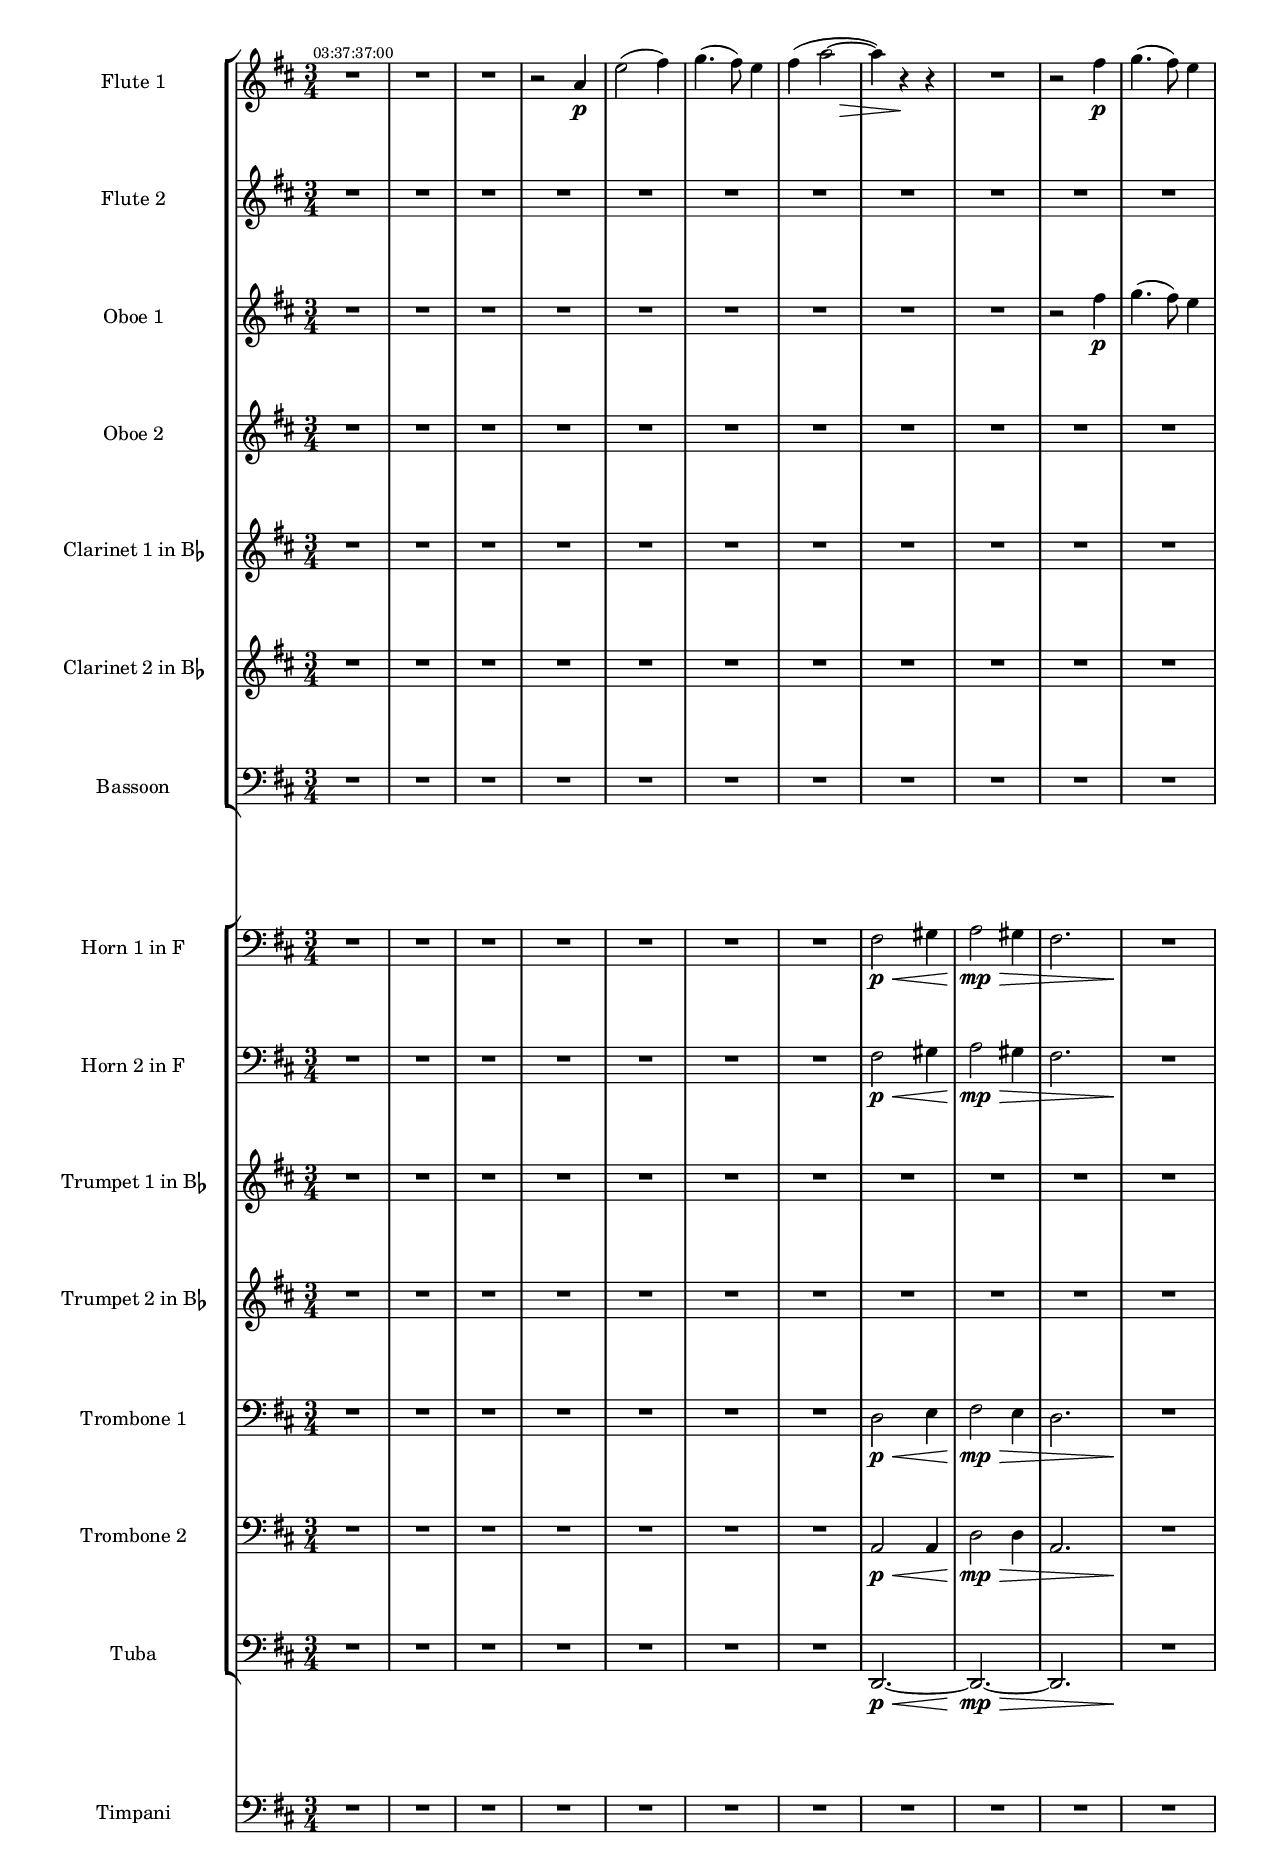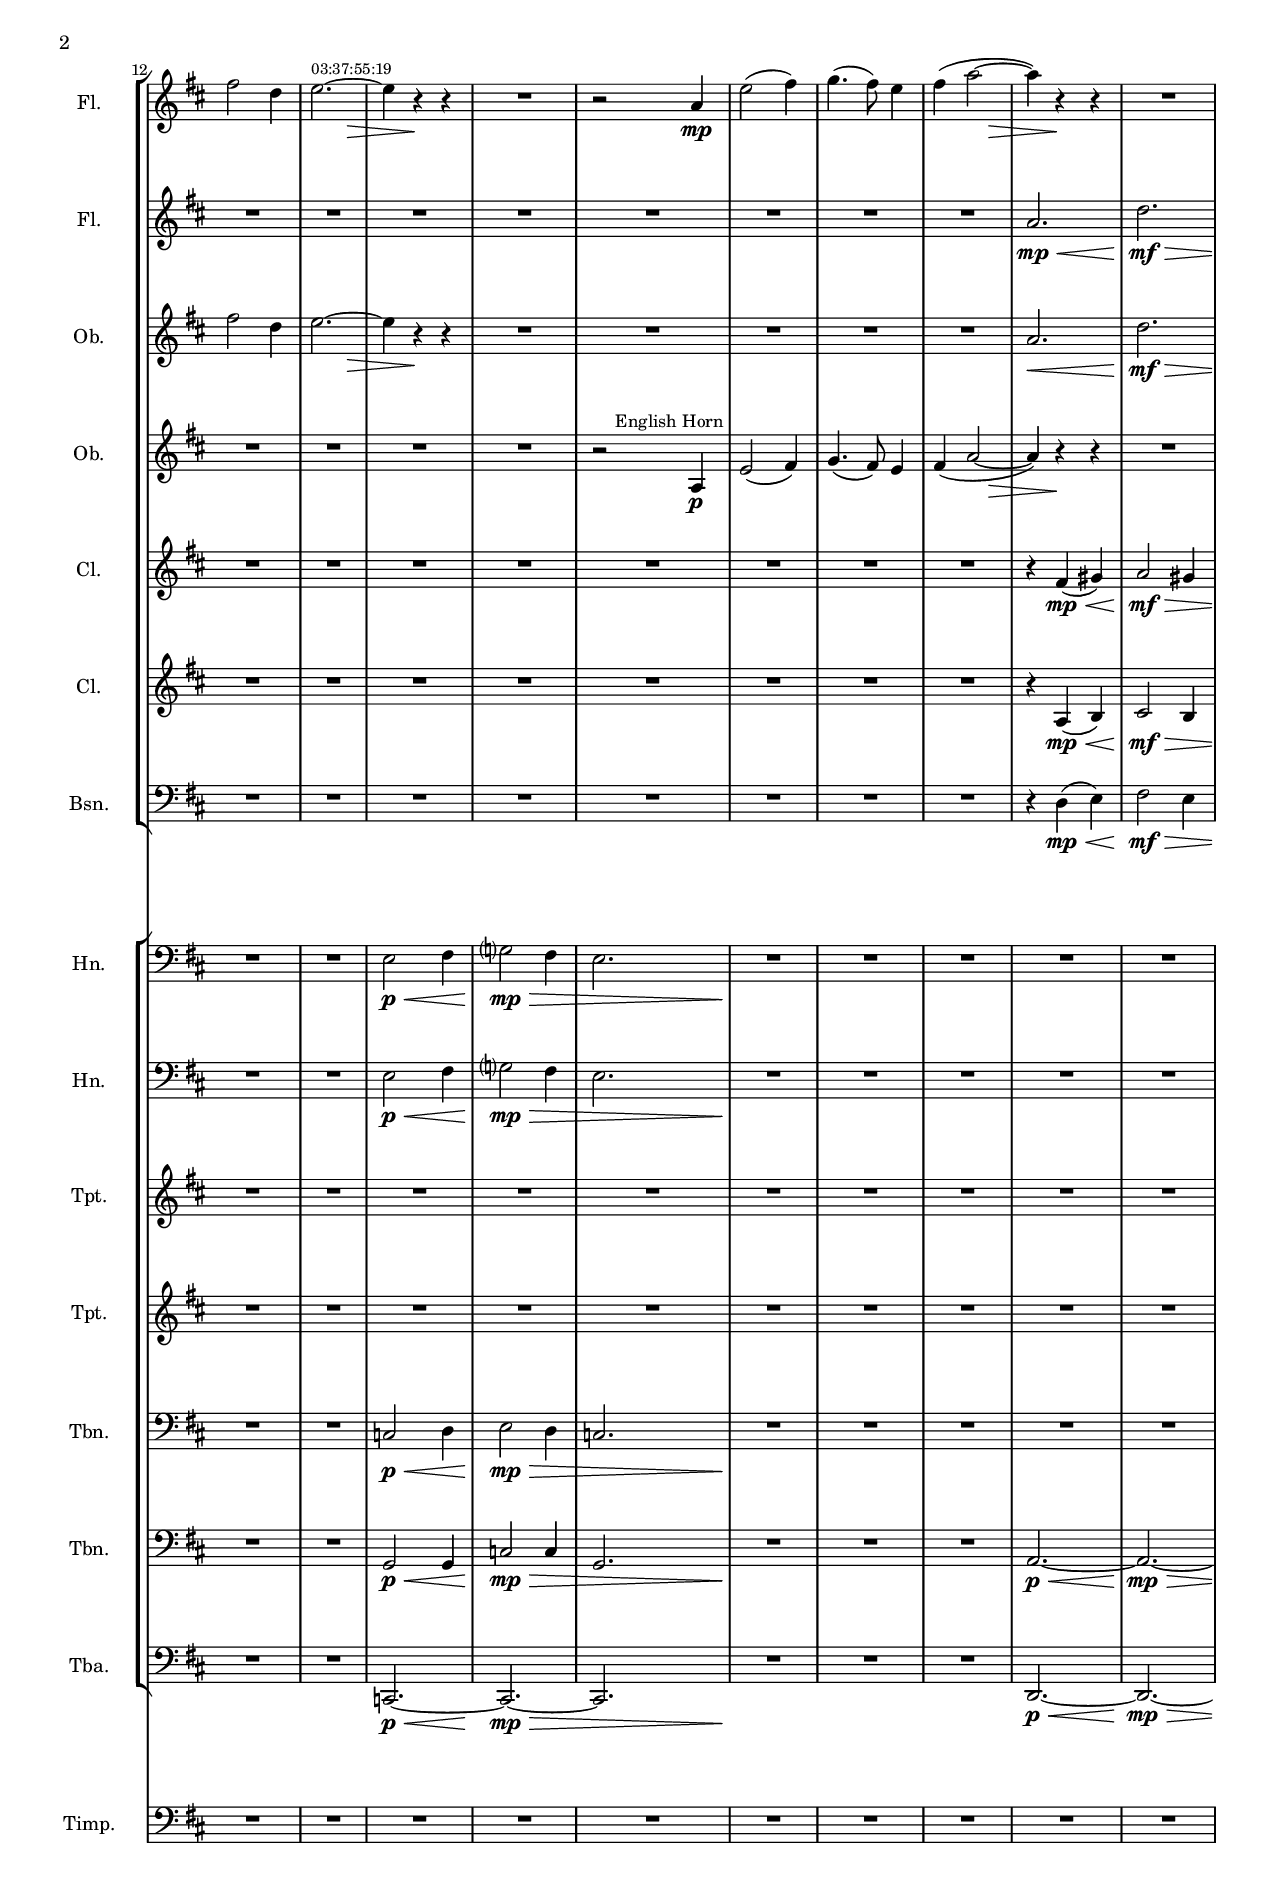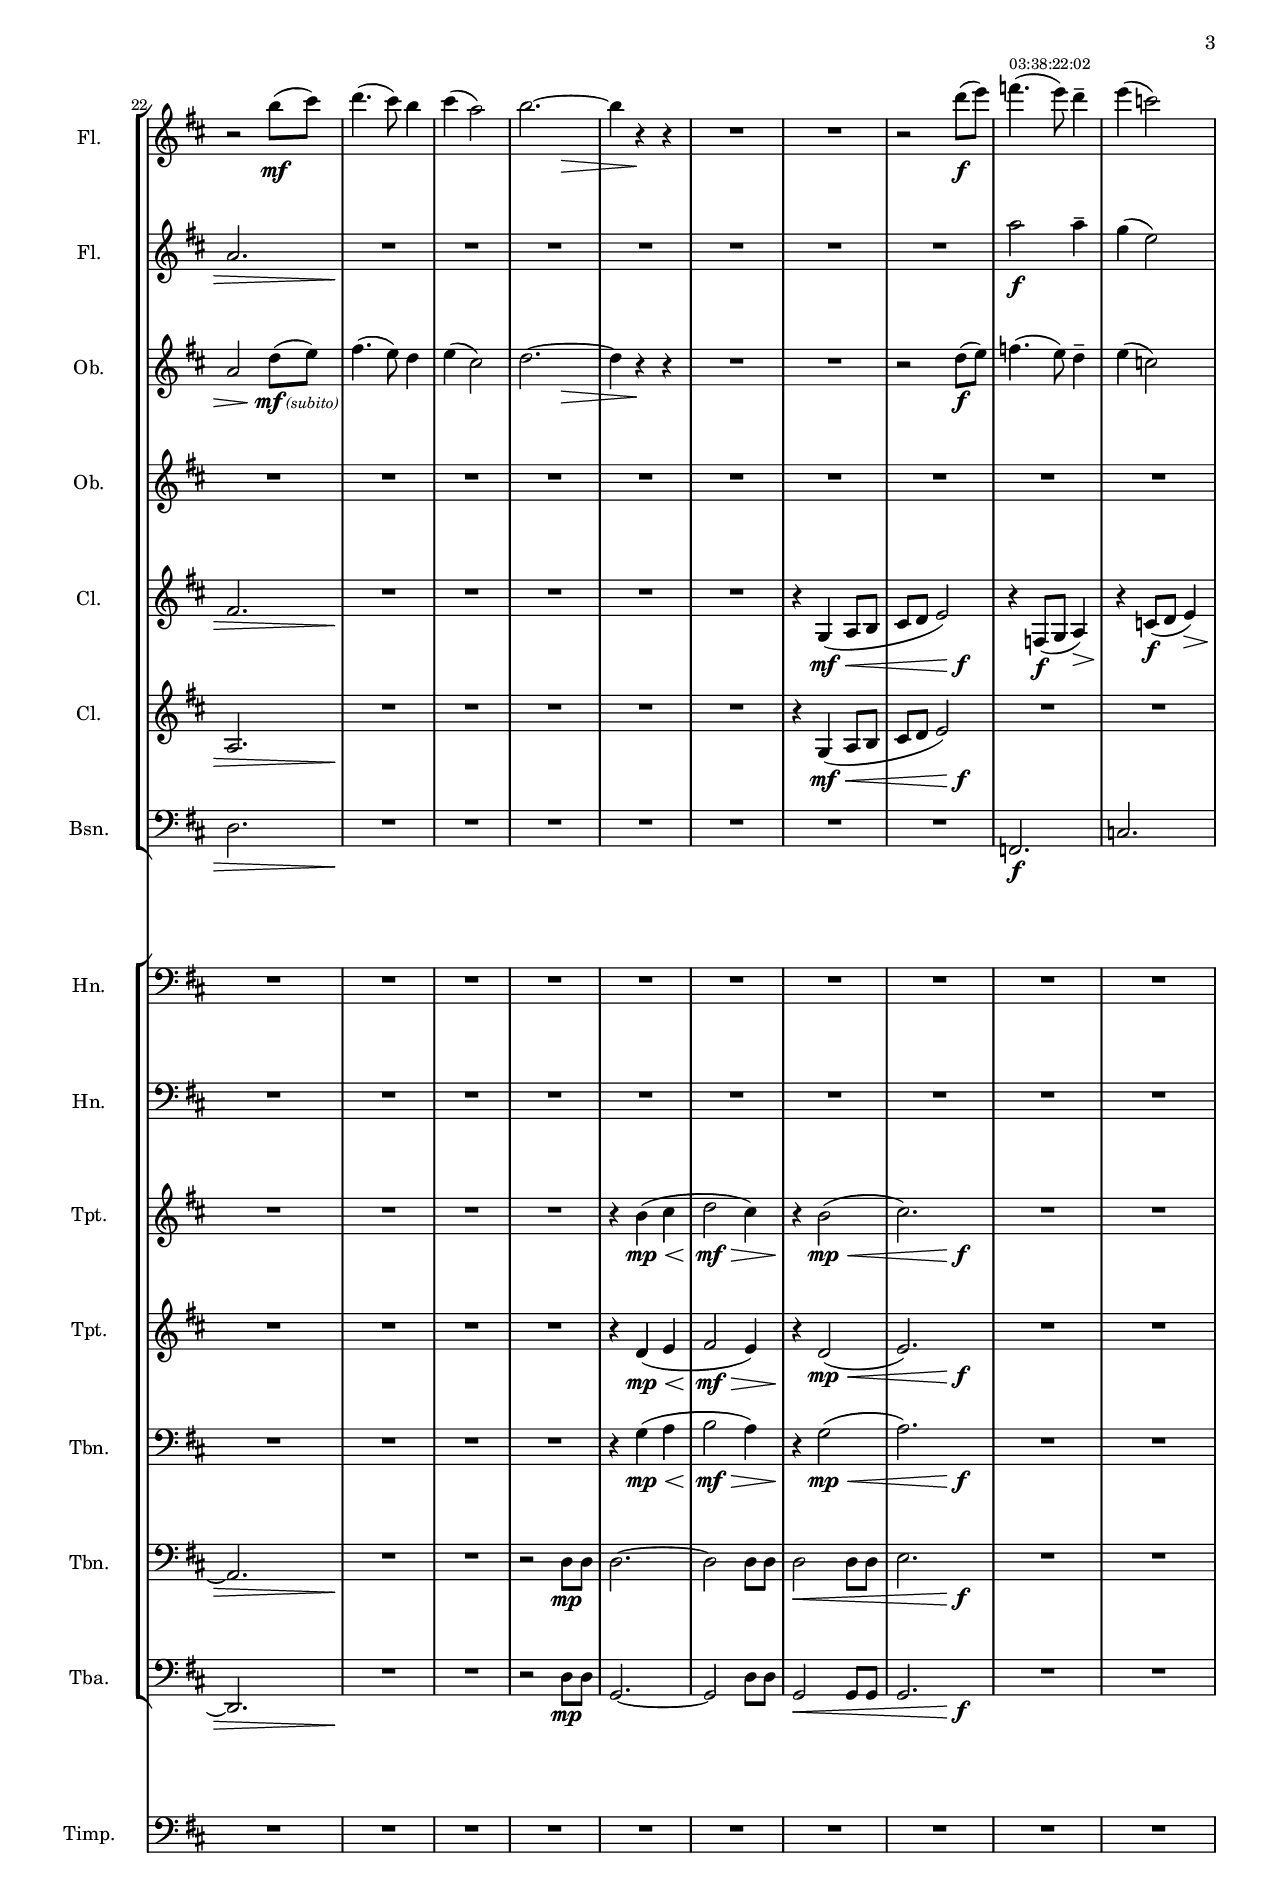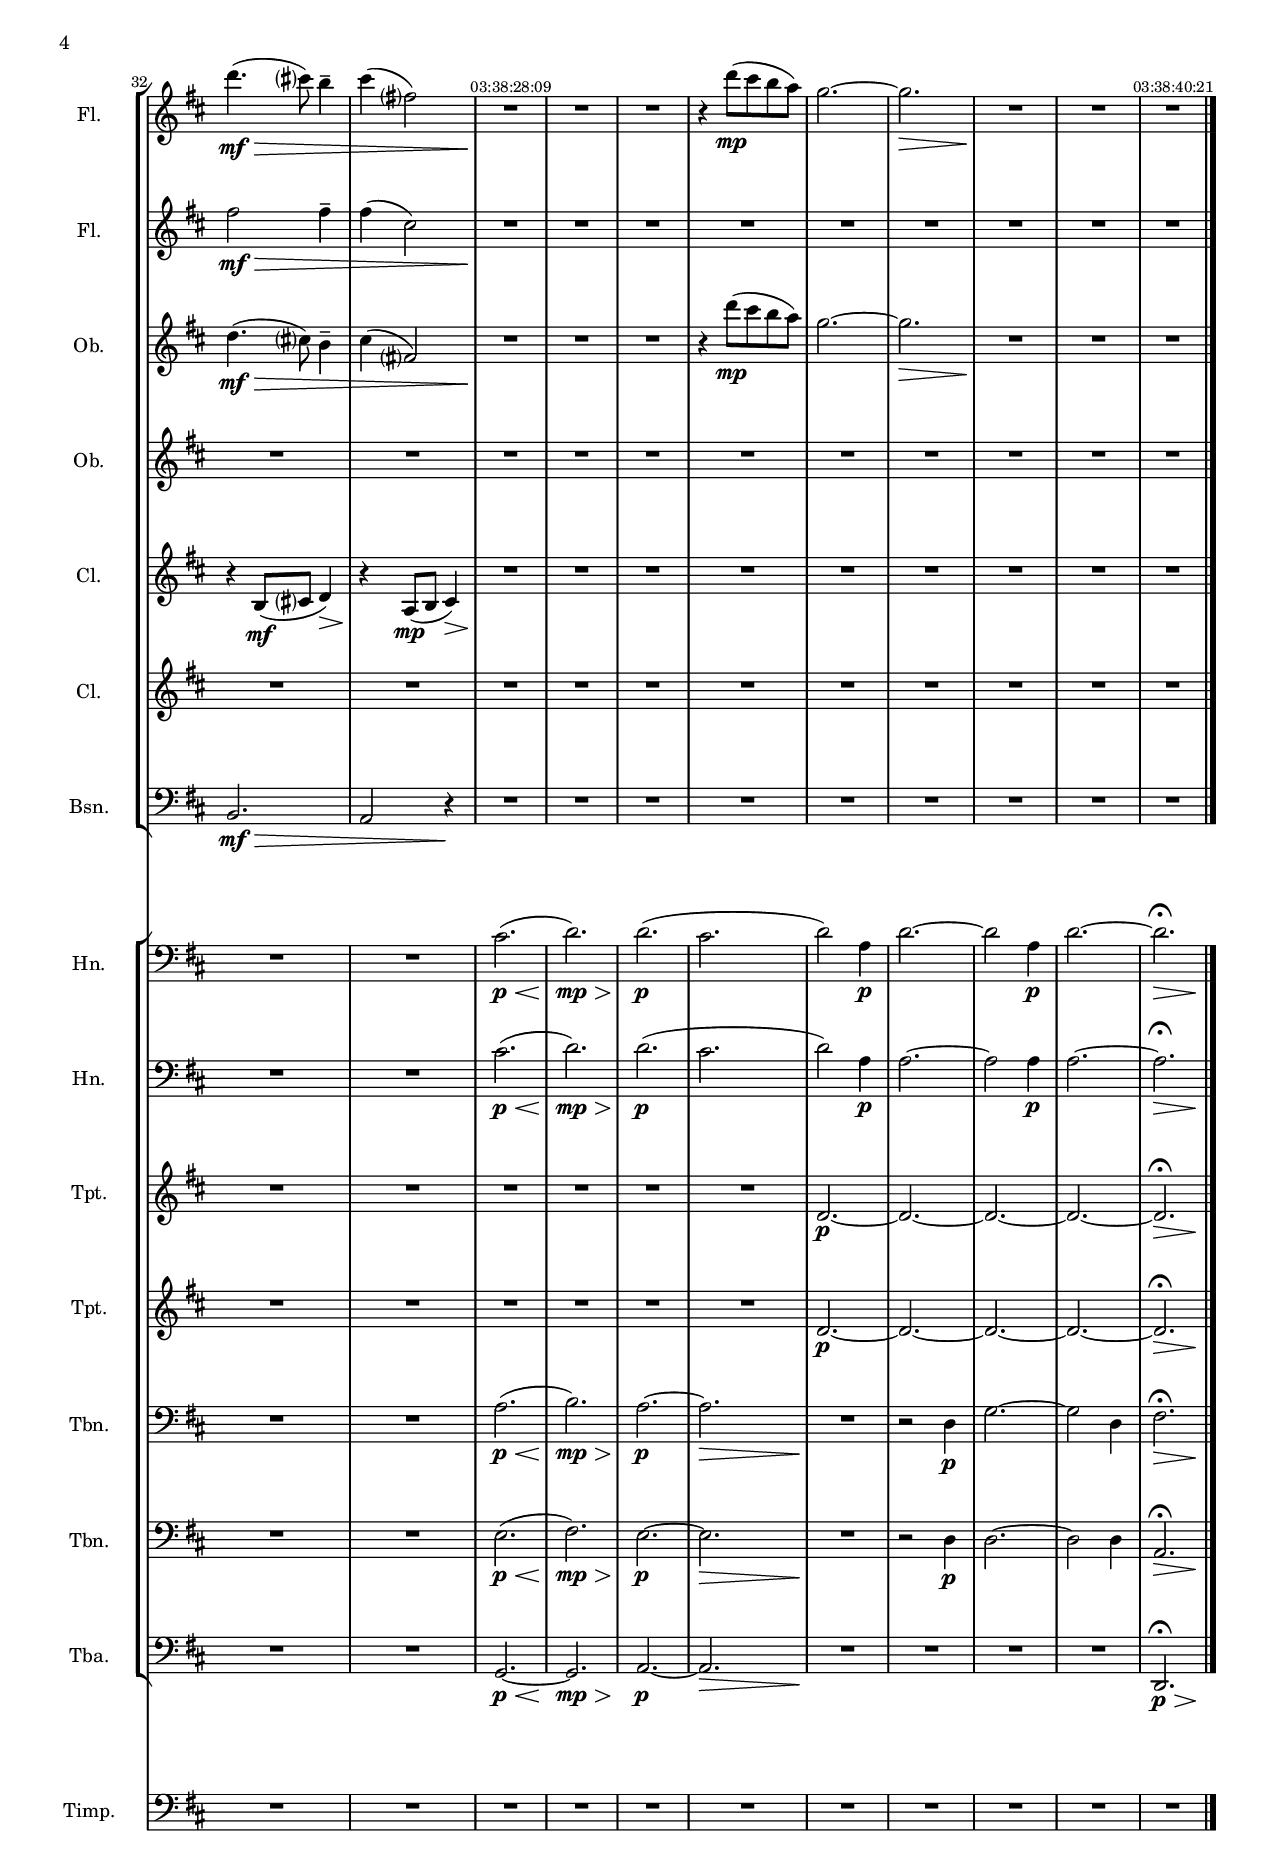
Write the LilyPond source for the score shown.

\version "2.16.0"
\include "english.ly"

#(set-global-staff-size 17)
\paper {
	#(set-paper-size "legal")
	indent = 3.0\cm  % space for instrumentName
	short-indent = 1.5\cm  % space for shortInstrumentName
}

\version "2.24.0"
\include "english.ly"

fluteOneNotes = \relative c'' {

	\time 3/4
	\key d \major
	\set tieWaitForNote = ##t
	\override Score.RehearsalMark.self-alignment-X = #LEFT

	\tag #'part { R2.*3 }
	\tag #'score { 
		R2.*3^\markup { \left-align \tiny "03:37:37:00" }
	}
	
	r2 a4\p |
	e'2( fs4) |
	g4.( fs8) e4 |
	fs( 
		<< a2~ {s4 s\> } >> |
	a4) r\! r | 
	
	\tag #'part { \break }
	
	R2.
	
	r2 fs4\p |
	g4.( fs8) e4 |
	fs2 d4 |
	\tag #'part { << e2.~ {s2 s4\> } >> | }
	\tag #'score {
		<< {e2.~^\markup { \left-align \tiny "03:37:55:19" }} {s2 s4\> } >> |		
	} 
	e4 r\! r |
	
	R2. 
	
	\tag #'part { \break }
	
	r2 a,4\mp |
	e'2( fs4) |
	g4.( fs8) e4 |
	fs(
		<< a2~ {s4 s\> } >> |
	a4) r\! r |
	
	R2.
	
	\tag #'part { \break }
	
	r2 b8\mf( cs) |
	d4.( cs8) b4 |
	cs( a2) |
	<< b2.~ {s2 s4\> } >> |
	b4 r\! r |
	
	R2.*2
	
	\tag #'part { \break }
	
	r2 d8\f( e) |
	\tag #'part { f4.( e8) d4-- | }
	\tag #'score {
		f4.(^\markup { \left-align \tiny "03:38:22:02" } e8) d4-- |		
	}
	e( c2) |
	d4.\mf\>( cs?8) b4-- | 
	cs( fs,?2) |
	
	\tag #'part { \break }
	
	\tag #'part { R2.*3\! }
	\tag #'score { R2.*3\!^\markup { \left-align \tiny "03:38:28:09" }}
	
	r4 d'8\mp( cs b a) |
	g2.~ |
	g2.\> |
	
	\tag #'part { R2.*3\! }
	\tag #'score { 
		R2.*2\! 
		R2.^\markup { \left-align \tiny "03:38:40:21" }
	}
	\bar "|."
		
}

\version "2.15.43"
\include "english.ly"

fluteTwoNotes = \relative c'' {

	\time 3/4
	\key d \major
	\set tieWaitForNote = ##t
	
	R2.*19
	
	a2.\mp\< |
	d2.\mf\!\> |
	a2. |
	
	R2.*7\!
	
	\tag #'part { \break }
	
	a'2\f a4-- |
	g(e2) |
	fs2\mf\> fs4--
	fs(cs2)
	
	R2.*9\!
	
	\bar "|."
		
}

\version "2.24.0"
\include "english.ly"

 #(ly:set-option 'relative-includes #t)
\version "2.24.0"
\include "english.ly"

% calculate x-alignment based on attribute text + dynamic text
% this has to be a markup-command to get stencil-extent based on (interpret-markup layout props ...)
#(define-markup-command (center-dyn layout props atr-text dyn)(markup? string?)
  "x-align on center of dynamic"
  (let* (
          (text (string-append " " atr-text))
          (atr-stencil (interpret-markup layout props (markup #:normal-text #:tiny #:italic text)))
          (dyn-stencil (interpret-markup layout props (markup #:dynamic dyn)))
          (atr-x-ext (ly:stencil-extent atr-stencil X))
          (dyn-x-ext (ly:stencil-extent dyn-stencil X))
          (atr-x (- (cdr atr-x-ext)(car atr-x-ext)))
          (dyn-x (- (cdr dyn-x-ext)(car dyn-x-ext)))
          (x-align
            (* (-
                 (/ (+ atr-x (/ dyn-x 2)) (+ atr-x dyn-x) )
                 0.5) -2)
          )
        )
        (interpret-markup layout props (markup #:halign x-align #:concat (#:dynamic dyn #:normal-text #:tiny #:italic text)))
))
% define a 'new' attributed dynamic script
#(define (make-atr-dynamic-script atr dyn)
        (let ((dynamic (make-dynamic-script (markup #:center-dyn atr dyn))))
             (ly:music-set-property! dynamic 'tweaks (acons 'X-offset 0 (ly:music-property dynamic 'tweaks)))
             dynamic))


% define some attributed dynamics
subp = #(make-atr-dynamic-script "(subito)" "mf")

oboeOneNotes = \relative c'' {

	\time 3/4
	\key d \major
	\set tieWaitForNote = ##t
	
	R2.*9
	r2 fs4\p |
	g4.( fs8) e4 |
	fs2 d4 |
	<< e2.~ {s2 s4\> } >> | 
	e4 r\! r |
	
	\tag #'part { \break }
	
	R2.*5
	a,2.\< |
	d2.\mf\> |
	a2 d8\subp( e) |

	\tag #'part { \break }
	
	fs4.( e8) d4 |
	e( cs2) |
	<< d2.~ {s2 s4\> } >> |
	d4 r\! r |
	
	R2.*2

	\tag #'part { \break }

	r2 d8\f( e) |
	f4.( e8) d4-- |
	e( c2) |
	d4.\mf\>( cs?8) b4-- | 
	cs( fs,?2) |
	
	\tag #'part { \break }

	R4*9\!
	r4 d''8\mp( cs b a) |
	g2.~ |
	g2.\> |

	R2.*3\!
		
	\bar "|."
		
}

\version "2.24.0"
\include "english.ly"

englishHornNotes = \relative c' {
	
	\tag #'part { \bar "||" \key d \major }
	
	\tag #'part { r2 a4\p^\markup { \halign #0.4 "English Horn"} | }
	\tag #'score { r2 a4\p^\markup { \smaller \halign #0.4 "English Horn"} | }
	
	\tag #'part { e'2( fs?4) | }
	\tag #'score { e2( fs4) | }
	
	\tag #'part { \break }
	
	\tag #'part { g?4.( fs8) e4 | }
	\tag #'score { g4.( fs8) e4 | }
	
	fs( 
		<< a2~ {s4 s\> } >> |
	a4) r\! r |
	
	R2.*22 
		
	\bar "|."	
	
}
oboeTwoNotes = \relative c' {

	\time 3/4
	\key d \major
	\set tieWaitForNote = ##t
	\textLengthOn	
	R2.*15 |

	\tag #'part { \transpose a e' \englishHornNotes }
	
	\tag #'score { \englishHornNotes }
		
}

\version "2.24.0"
\include "english.ly"

clarinetOneNotes = \relative c' {

	\time 3/4
	\key d \major
	\set tieWaitForNote = ##t

	R2.*19 |
	
	r4 fs\mp\<( gs) |
	a2\mf\>gs4 |
	fs2. |
	
	\tag #'part { \break }
	
	R2.*5\! |
	
	r4 g,\mf\<( a8 b |
	\tag #'part { cs? }
	\tag #'score { cs } 
	d << {e2)} {s4 s4\f} >> |
	
	r4 f,8\f( g a4)\>
	
	\tag #'part { \break }

	r4\! c8\f( d e4)\>
	r4\! b8\mf( cs? d4)\>
	r4\! a8\mp( b cs4)\>
	
	R2.*9\!
		
	\bar "|."
		
}

\version "2.24.0"
\include "english.ly"

clarinetTwoNotes = \relative c' {

	\time 3/4
	\key d \major
	\set tieWaitForNote = ##t

	R2.*19 |
	r4 a\mp\<( b) |
	\tag #'part { cs?2\mf\>b4 | }
	\tag #'score { cs2\mf\>b4 | }
	a2. |
	
	\tag #'part { \break }
	
	R2.*5\! |
	
	r4 g\mf\<( a8 b |
	\tag #'part { cs?8 d << {e2)} {s4 s4\f} >> | }
	\tag #'score { cs8 d << {e2)} {s4 s4\f} >> | }

	R2.*13
		
	\bar "|."
		
}

\version "2.24.0"
\include "english.ly"

bassoonNotes = \relative c {

	\time 3/4
	\key d \major
	\clef bass
	\set tieWaitForNote = ##t

	R2.*19 |
	
	r4 d\mp\<( e) |
	\tag #'part { fs?2\mf\>e4 | }
	\tag #'score { fs2\mf\>e4 | }
	d2. |
	
	R2.*7\! |
	
	\tag #'part { \break }
	
	f,2.\f |
	c' |
	b\mf\> |
	a2 r4\! |
	
	R2.*9
		
	\bar "|."
		
}


\version "2.24.0"
\include "english.ly"

hornOneNotes = \relative c {

	\time 3/4
	\key d \major
	\tag #'score { \clef bass }
	\set tieWaitForNote = ##t

	R2.*7 |
	
	\tag #'part { fs?2\p\< gs4 | }
	\tag #'score { fs2\p\< gs4 | } 
	a2\mp\> gs4 |
	fs2. |
	
	R2.*3\! |

	\tag #'part { \break }

	e2\p\< fs4 |
	g?2\mp\> fs4 | 
	e2. |
	
	R2.*17\! |
	
	cs'2.\p\<( |
	d2.\mp\>) |
	
	\tag #'part { \break }
	
	d2.\p( |
	cs2. |
	d2) a4\p |
	d2. ~ |
	d2 a4\p |
	d2. ~ |
	\tag #'score { \override Script.padding = #1 }
	<< {d2.\fermata } {s4\> s4 s4\!} >>
	
	\bar "|."
	\tag #'part {
		\override Score.RehearsalMark.direction = #DOWN
		\override Score.RehearsalMark.self-alignment-X = #RIGHT  
		\override Score.RehearsalMark.font-size = #0
		\mark "00:01:06:09"			
	}	
}

\version "2.24.0"
\include "english.ly"

hornTwoNotes = \relative c {

	\time 3/4
	\key d \major
	\tag #'score { \clef bass }
	\set tieWaitForNote = ##t

	R2.*7 |
	
	\tag #'part { fs?2\p\< gs4 | }
	\tag #'score { fs2\p\< gs4 | } 
	a2\mp\> gs4 |
	fs2. |
	
	R2.*3\! |

	\tag #'part { \break }

	e2\p\< fs4 |
	g?2\mp\> fs4 | 
	e2. |
	
	R2.*17\! |
	
	cs'2.\p\<( |
	d2.\mp\>) |
	
	\tag #'part { \break }
	
	d2.\p( |
	cs2. |
	d2) a4\p |
	a2. ~ |
	a2 a4\p |
	a2. ~ |
	\tag #'score { \override Script.padding = #1.5 }
	<< {a2.\fermata } {s4\> s4 s4\!} >>
	
	\bar "|."
	\tag #'part {
		\override Score.RehearsalMark.direction = #DOWN
		\override Score.RehearsalMark.self-alignment-X = #RIGHT  
		\override Score.RehearsalMark.font-size = #0
		\mark "00:01:06:09"			
	}	
}

\version "2.24.0"
\include "english.ly"

trumpetOneNotes = \relative c'' {

	\time 3/4
	\key d \major
	\set tieWaitForNote = ##t

	R2.*25 |
	
	\tag #'part { r4 b\mp\<( cs? | }
	\tag #'score { r4 b\mp\<( cs | }
	d2\mf\> cs4) |
	
	r4\! b2\mp\<( |
	<< {cs2.)} {s2 s4\f} >> |

	\tag #'part { \break }
	
	R2.*8
	
	d,2.~\p|
	d~|
	d~|
	d~|
	<< {d\fermata } {s4\> s4 s4\!} >>
	\bar "|."
	\tag #'part {
		\override Score.RehearsalMark.direction = #DOWN
		\override Score.RehearsalMark.self-alignment-X = #RIGHT  
		\override Score.RehearsalMark.font-size = #0
		\mark "00:01:06:09"			
	}		
	
}

\version "2.24.0"
\include "english.ly"

trumpetTwoNotes = \relative c' {

	\time 3/4
	\key d \major
	\set tieWaitForNote = ##t

	R2.*25 |
	
	r4 d\mp\<( e |
	\tag #'part { fs?2\mf\> e4) | }
	\tag #'score { fs2\mf\> e4) | }
	
	r4\! d2\mp\<( |
	<< {e2.)} {s2 s4\f} >> |

	\tag #'part { \break }
	
	R2.*8
	
	d2.~\p|
	d~|
	d~|
	d~|
	<< {d\fermata } {s4\> s4 s4\!} >>
	\bar "|."
	\tag #'part {
		\override Score.RehearsalMark.direction = #DOWN
		\override Score.RehearsalMark.self-alignment-X = #RIGHT  
		\override Score.RehearsalMark.font-size = #0
		\mark "00:01:06:09"			
	}		
	
}

\version "2.24.0"
\include "english.ly"

tromboneOneNotes = \relative c {

	\time 3/4
	\key d \major
	\clef bass
	\set tieWaitForNote = ##t

	R2.*7
	
	d2\p\< e4 |
	fs2\mp\> e4 |
	d2. |

	\tag #'part { \break }

	R2.*3\!
	
	c2\p\< d4 |
	e2\mp\> d4 |
	c2. |

	\tag #'part { \break }
	
	R2.*9\!
	
	r4 g'\mp\<( a |
	b2\mf\> a4) |
	
	r4\! g2\mp\<( |
	<< {a2.)} {s2 s4\f} >> |

	\tag #'part { \break }
	
	R2.*4
	
	a2.\p\<( | 
	b2.\mp\>) |
	a2.\p~
	a2.\>

	\tag #'part { \break }
	
	R2.\!
	
	r2 d,4\p |
	g2.~ |
	g2 d4 |
	<< {fs2.\fermata } {s4\> s4 s4\!} >>
	
	\bar "|."
	\tag #'part {
		\override Score.RehearsalMark.direction = #DOWN
		\override Score.RehearsalMark.self-alignment-X = #RIGHT  
		\override Score.RehearsalMark.font-size = #0
		\mark "00:01:06:09"			
	}	
		
}

\version "2.24.0"
\include "english.ly"

tromboneTwoNotes = \relative c {

	\time 3/4
	\key d \major
	\clef bass
	\set tieWaitForNote = ##t

	R2.*7
	
	a2\p\< a4 |
	d2\mp\> d4 |
	a2. |

	\tag #'part { \break }

	R2.*3\!
	
	g2\p\< g4 |
	c2\mp\> c4 |
	g2. |

	\tag #'part { \break }
	
	R2.*3\!
	
	a2.\p\<~ |
	a2.\mp\>~ |
	a2. |
	
	R2.*2\!

	\tag #'part { \break }
	
	r2 d8\mp d |
	d2.~ |
	d2 d8 d |
	d2\< d8 d |
	<< {e2.} {s2 s4\f} >> |

	\tag #'part { \break }
	
	R2.*4
	
	e2.\p\<( | 
	fs2.\mp\>) |
	e2.\p~
	e2.\>

	\tag #'part { \break }
	
	R2.\!
	
	r2 d4\p |
	d2.~ |
	d2 d4 |
	<< {a2.\fermata } {s4\> s4 s4\!} >>
	
	\bar "|."
	\tag #'part {
		\override Score.RehearsalMark.direction = #DOWN
		\override Score.RehearsalMark.self-alignment-X = #RIGHT  
		\override Score.RehearsalMark.font-size = #0
		\mark "00:01:06:09"			
	}	
		
}

\version "2.24.0"
\include "english.ly"

tubaNotes = \relative c, {

	\time 3/4
	\key d \major
	\clef bass
	\set tieWaitForNote = ##t

	R2.*7
	
	d2.\p\<~ |
	d2.\mp\>~ |
	d2. |

	\tag #'part { \break }

	R2.*3\!
	
	c2.\p\<~ |
	c2.\mp\>~ |
	c2. |

	\tag #'part { \break }
	
	R2.*3\!
	
	d2.\p\<~ |
	d2.\mp\>~ |
	d2. |

	\tag #'part { \break }
	
	R2.*2\!
	
	r2 d'8\mp d |
	g,2.~ |
	g2 d'8 d |
	g,2\< g8 g |
	<< {g2.} {s2 s4\f} >> |

	\tag #'part { \break }
	
	R2.*4
	
	g2.\p\<~ | 
	g2.\mp\> |
	a2.\p~
	a2.\>
	
	R2.*4\!

	<< {d,2.\p\fermata } {s4\> s4 s4\!} >>
	
	\bar "|."
	\tag #'part {
		\override Score.RehearsalMark.direction = #DOWN
		\override Score.RehearsalMark.self-alignment-X = #RIGHT  
		\override Score.RehearsalMark.font-size = #0
		\mark "00:01:06:09"			
	}	
		
}


\version "2.16.0"
\include "english.ly"

\layout { ragged-right = ##f }

timpaniNotes = \relative c, {

	\time 3/4
	\key d \major
	\clef bass
	\set tieWaitForNote = ##t

	R2.*42
	
	\bar "|."
		
}


<<
	\new StaffGroup = "StaffGroup_woodwinds" <<
		\new Staff = "Staff_flute1" {
			\set Staff.instrumentName = #"Flute 1"
			\set Staff.shortInstrumentName = #"Fl."
			% midiInstrument may be set here as well
			\removeWithTag #'part \fluteOneNotes		
		}
		\new Staff = "Staff_flute2" {
			\set Staff.instrumentName = #"Flute 2"
			\set Staff.shortInstrumentName = #"Fl."
			% midiInstrument may be set here as well
			\removeWithTag #'part \fluteTwoNotes
		}
		\new Staff = "Staff_oboe1" {
			\set Staff.instrumentName = #"Oboe 1"
			\set Staff.shortInstrumentName = #"Ob."
			% midiInstrument may be set here as well
			\removeWithTag #'part \oboeOneNotes
		}
		\new Staff = "Staff_oboe2" {
			\set Staff.instrumentName = #"Oboe 2"
			\set Staff.shortInstrumentName = #"Ob."
			% midiInstrument may be set here as well
			\keepWithTag #'score \oboeTwoNotes
		}
		\new Staff = "Staff_clarinet1" {
			\set Staff.instrumentName = 
			\markup { \concat { "Clarinet 1 in B" \flat }}
			\set Staff.shortInstrumentName = #"Cl."
			% midiInstrument may be set here as well
			\keepWithTag #'score \clarinetOneNotes
		}
		\new Staff = "Staff_clarinet2" {
			\set Staff.instrumentName = 
			\markup { \concat { "Clarinet 2 in B" \flat }}
			\set Staff.shortInstrumentName = #"Cl."
			% midiInstrument may be set here as well
			\keepWithTag #'score \clarinetTwoNotes
		}
		\new Staff = "Staff_bassoon" {
			\set Staff.instrumentName = #"Bassoon"
			\set Staff.shortInstrumentName = #"Bsn."
			% midiInstrument may be set here as well
			\keepWithTag #'score \bassoonNotes 
		}
	>>
	\new StaffGroup = "StaffGroup_brass" <<
		\new Staff = "Staff_horn1" {
			\set Staff.instrumentName = "Horn 1 in F"
			\set Staff.shortInstrumentName = "Hn."
			\keepWithTag #'score \hornOneNotes
		}
		\new Staff = "Staff_horn2" {
			\set Staff.instrumentName = "Horn 2 in F"
			\set Staff.shortInstrumentName = "Hn."
			\keepWithTag #'score \hornTwoNotes
		}
		\new Staff = "Staff_trumpet1" {
			\set Staff.instrumentName = 
			\markup { \concat { "Trumpet 1 in B" \flat }}
			\set Staff.shortInstrumentName = #"Tpt."
			\keepWithTag #'score \trumpetOneNotes
		}
		\new Staff = "Staff_trumpet2" {
			\set Staff.instrumentName = 
			\markup { \concat { "Trumpet 2 in B" \flat }}
			\set Staff.shortInstrumentName = #"Tpt."
			\keepWithTag #'score \trumpetTwoNotes
		}
		\new Staff = "Staff_trombone1" {
			\set Staff.instrumentName = "Trombone 1"
			\set Staff.shortInstrumentName = #"Tbn."
			\removeWithTag #'part \tromboneOneNotes
		}
		\new Staff = "Staff_trombone2" {
			\set Staff.instrumentName = "Trombone 2"
			\set Staff.shortInstrumentName = #"Tbn."
			\removeWithTag #'part \tromboneTwoNotes
		}
		\new Staff = "Staff_tuba" {
			\set Staff.instrumentName = "Tuba"
			\set Staff.shortInstrumentName = #"Tba."
			\removeWithTag #'part \tubaNotes
		}
	>>
	\new Staff = "Staff_timpani" {
		\set Staff.instrumentName = "Timpani"
		\set Staff.shortInstrumentName = "Timp."
		\timpaniNotes
	}
>>
